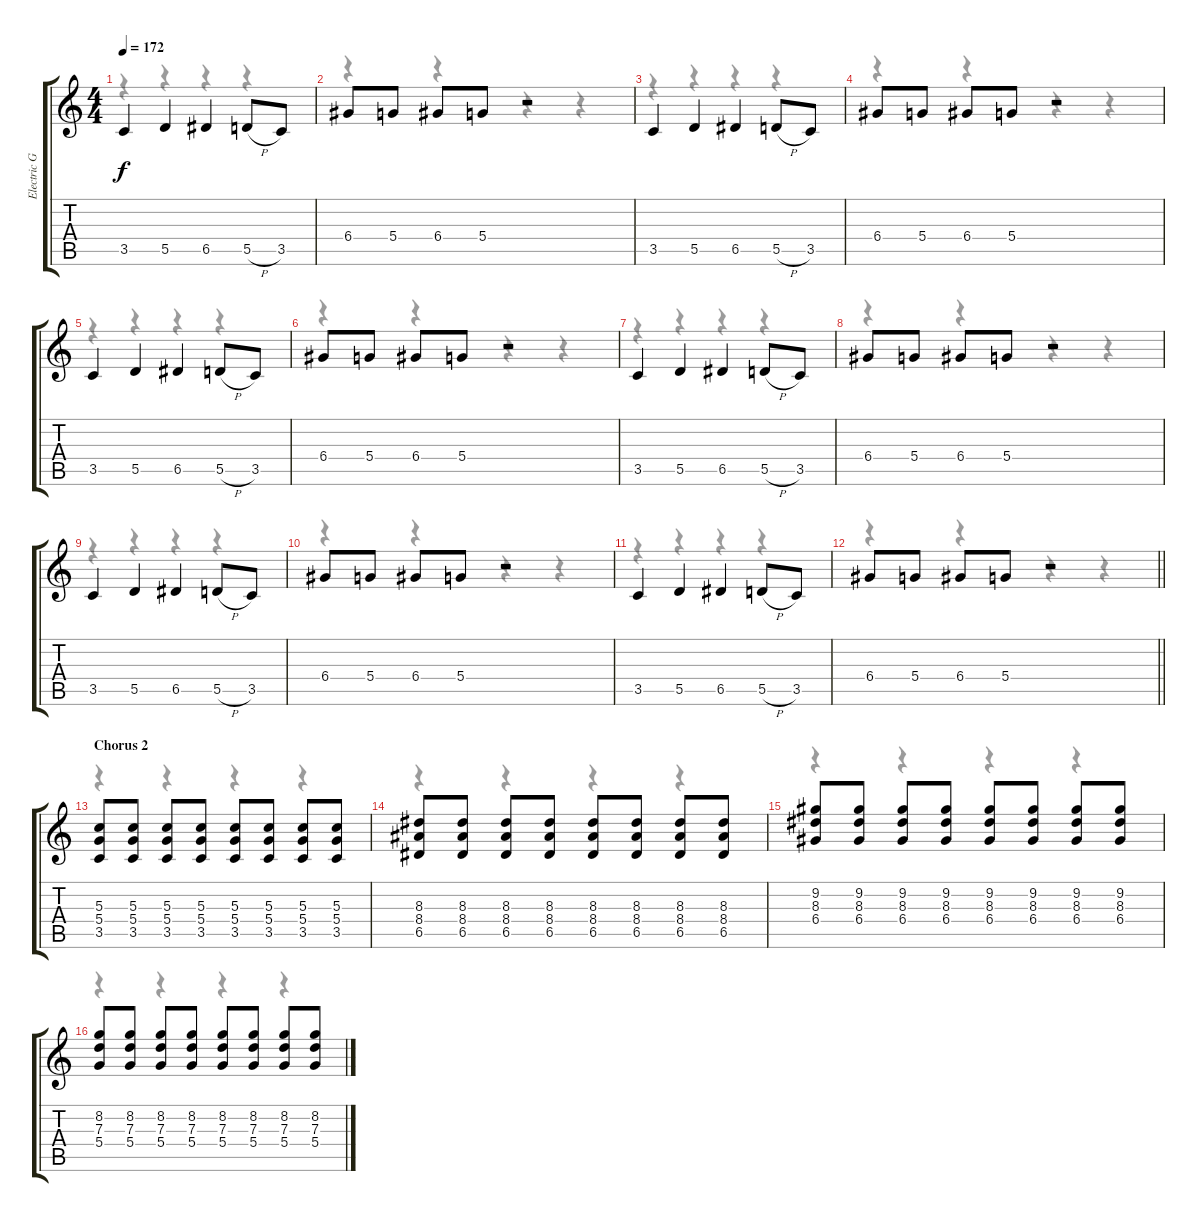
\track ("Electric Guitar II" "Electric G") {instrument overdrivenguitar}
\staff {score tabs}
\tuning (E4 B3 G3 D3 A2 E2) {hide}
\voice
\ts (4 4)
\tempo 172
\clef g2
\ks c
3.5.4{dy f} 5.5.4 6.5.4 5.5{h}.8 3.5.8 |
6.4.8 5.4.8 6.4.8 5.4.8 r.2 |
3.5.4 5.5.4 6.5.4 5.5{h}.8 3.5.8 |
6.4.8 5.4.8 6.4.8 5.4.8 r.2 |
3.5.4 5.5.4 6.5.4 5.5{h}.8 3.5.8 |
6.4.8 5.4.8 6.4.8 5.4.8 r.2 |
3.5.4 5.5.4 6.5.4 5.5{h}.8 3.5.8 |
6.4.8 5.4.8 6.4.8 5.4.8 r.2 |
3.5.4 5.5.4 6.5.4 5.5{h}.8 3.5.8 |
6.4.8 5.4.8 6.4.8 5.4.8 r.2 |
3.5.4 5.5.4 6.5.4 5.5{h}.8 3.5.8 |
\barLineRight lightlight
6.4.8 5.4.8 6.4.8 5.4.8 r.2 |
\section ("" "Chorus 2")
(5.3 5.4 3.5).8 (5.3 5.4 3.5).8 (5.3 5.4 3.5).8 (5.3 5.4 3.5).8 (5.3 5.4 3.5).8 (5.3 5.4 3.5).8 (5.3 5.4 3.5).8 (5.3 5.4 3.5).8 |
(8.3 8.4 6.5).8 (8.3 8.4 6.5).8 (8.3 8.4 6.5).8 (8.3 8.4 6.5).8 (8.3 8.4 6.5).8 (8.3 8.4 6.5).8 (8.3 8.4 6.5).8 (8.3 8.4 6.5).8 |
(9.2 8.3 6.4).8 (9.2 8.3 6.4).8 (9.2 8.3 6.4).8 (9.2 8.3 6.4).8 (9.2 8.3 6.4).8 (9.2 8.3 6.4).8 (9.2 8.3 6.4).8 (9.2 8.3 6.4).8 |
(8.2 7.3 5.4).8 (8.2 7.3 5.4).8 (8.2 7.3 5.4).8 (8.2 7.3 5.4).8 (8.2 7.3 5.4).8 (8.2 7.3 5.4).8 (8.2 7.3 5.4).8 (8.2 7.3 5.4).8
\voice
\clef g2
\ottava regular
\simile none
\ks c
r.4{dy f} r.4 r.4 r.4 |
r.4 r.4 r.4 r.4 |
r.4 r.4 r.4 r.4 |
r.4 r.4 r.4 r.4 |
r.4 r.4 r.4 r.4 |
r.4 r.4 r.4 r.4 |
r.4 r.4 r.4 r.4 |
r.4 r.4 r.4 r.4 |
r.4 r.4 r.4 r.4 |
r.4 r.4 r.4 r.4 |
r.4 r.4 r.4 r.4 |
\barLineRight lightlight
r.4 r.4 r.4 r.4 |
r.4 r.4 r.4 r.4 |
r.4 r.4 r.4 r.4 |
r.4 r.4 r.4 r.4 |
r.4 r.4 r.4 r.4
